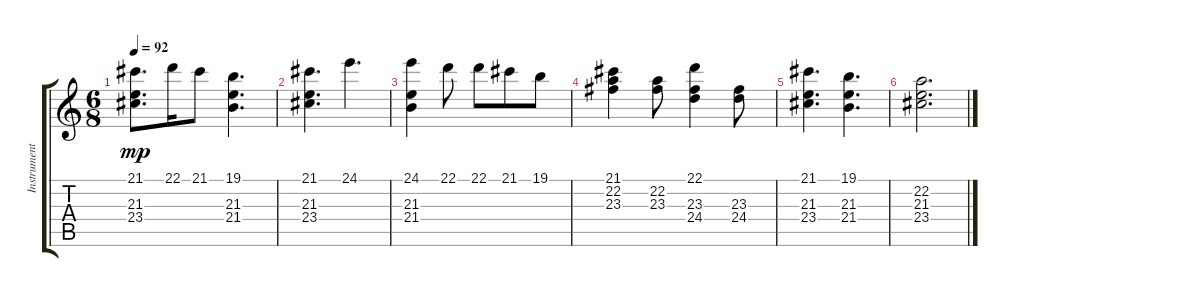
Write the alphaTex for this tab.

\track ("Instrument 3" "Instrument") {instrument accordion}
\staff {score tabs}
\tuning (E4 B3 G3 D3 A2 E2) {hide}
\ts (6 8)
\tempo 92
\clef g2
\ks c
(21.1 21.3 23.4).8{d dy mp} 22.1.16 21.1.8 (19.1 21.3 21.4).4{d} |
(21.1 21.3 23.4).4{d} 24.1.4{d} |
(24.1 21.3 21.4).4 22.1.8 22.1.8 21.1.8 19.1.8 |
(21.1 22.2 23.3).4 (22.2 23.3).8 (22.1 23.3 24.4).4 (23.3 24.4).8 |
(21.1 21.3 23.4).4{d} (19.1 21.3 21.4).4{d} |
(22.2 21.3 23.4).2{d}
